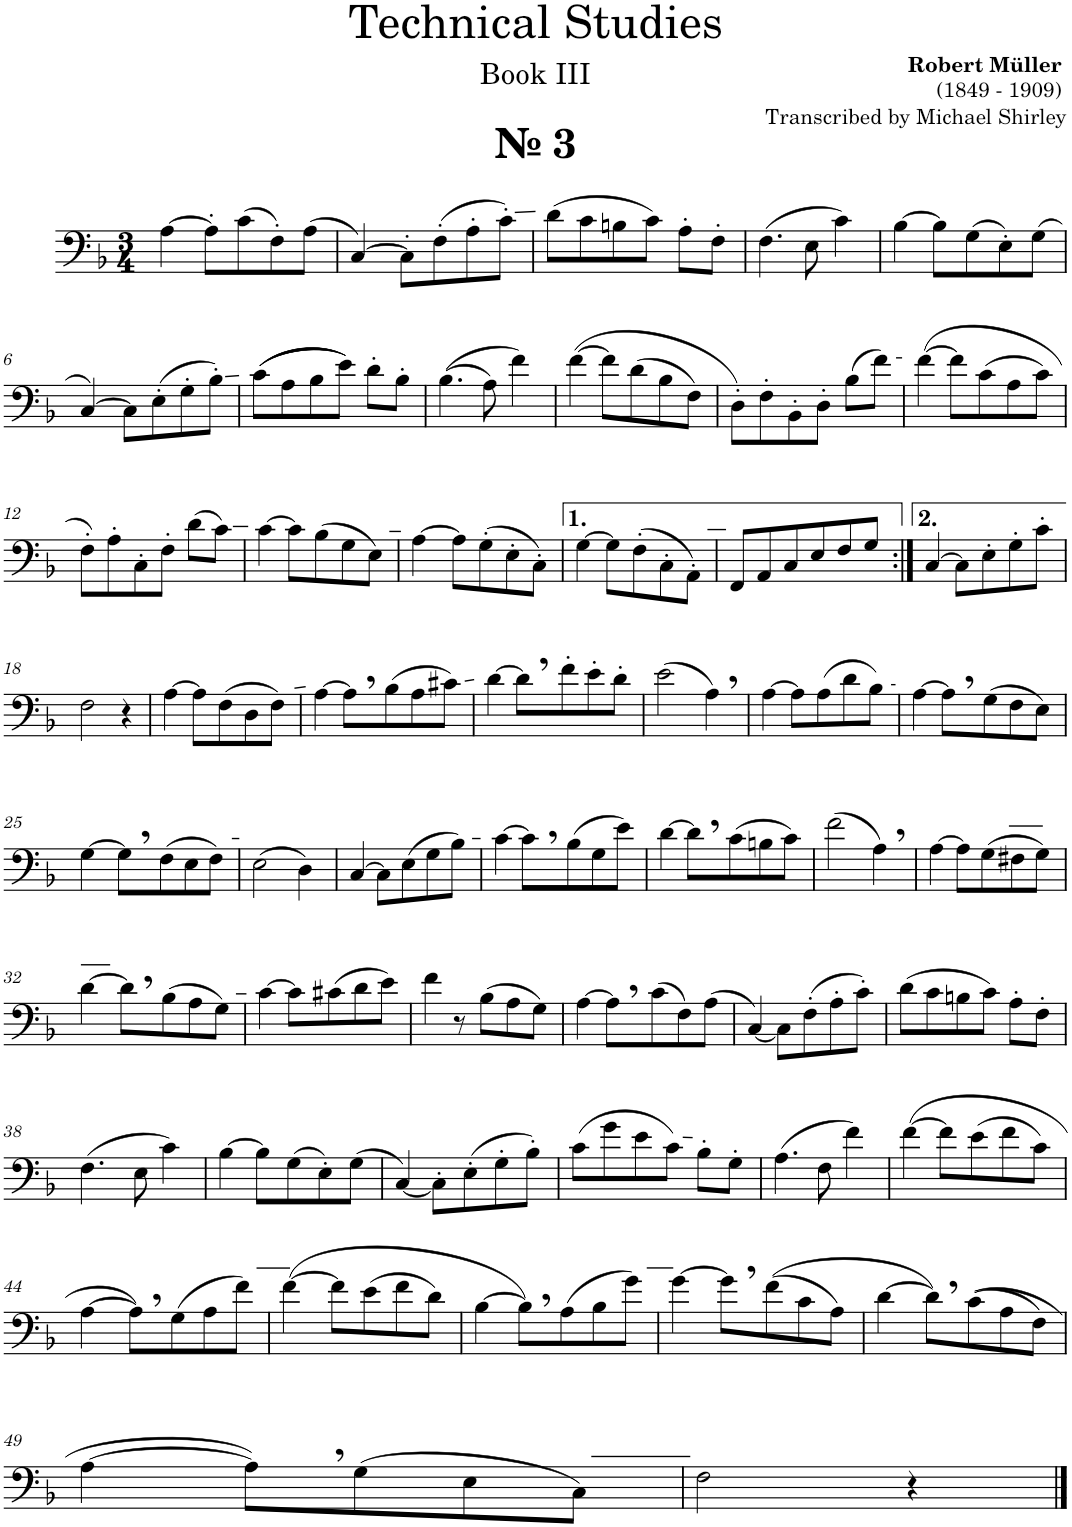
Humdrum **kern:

**kern
*part1
*staff1
*I"Trombone
*I'Tbn.
*clefF4
*k[b-]
*M3/4
=1
!LO:TX:a:B:t=№ 3
[4A\
8A'\L]
(8c\
8F'\)
(8A\J
=2
[4C/)
8C'\L]
(8F'\
8A'\
8c'\J)
=3
(8d\L
8c\
8Bn\
8c\J)
8A'\L
8F'\J
=4
(4.F\
8E\
4c\)
=5
[4B-\
8B-\L]
(8G\
8E'\)
(8G\J
!!LO:LB:g=z
=6
[4C/)
8C\L]
(8E'\
8G'\
8B-'\J)
=7
((8c\L
8A\
8B-\
8e\J))
8d'\L
8B-'\J
=8
((4.B-\
8A\)
4f\)
=9
([4f\
8f\L]
(8d\
8B-\
8F\J)
=10
8D'\L)
8F'\
8BB-'\
8D'\J
(8B-\L
8f\J)
=11
([4f\
8f\L]
(8c\
8A\
8c\J)
!!LO:LB:g=z
=12
8F'\L)
8A'\
8C'\
8F'\J
(8d\L
8c\J)
=13
[4c\
8c\L]
(8B-\
8G\
8E\J)
=14
[4A\
8A\L]
(8G'\
8E'\
8C'\J)
=15
[4G\
8G\L]
(8F'\
8C'\
8AA'\J)
=16
8FF/L
8AA/
8C/
8E/
8F/
8G/J
=17:|!
[4C/
8C\L]
8E'\
8G'\
8c'\J
!!LO:LB:g=z
=18
2F\
4r
=19
[4A\
8A\L]
(8F\
8D\
8F\J)
=20
[4A\
8A,\L]
(8B-\
8A\
8c#X\J)
=21
[4d\
8d,\L]
8f'\
8e'\
8d'\J
=22
(2e\
4A,\)
=23
[4A\
8A\L]
(8A\
8d\
8B-\J)
=24
[4A\
8A,\L]
(8G\
8F\
8E\J)
!!LO:LB:g=z
=25
[4G\
8G,\L]
(8F\
8E\
8F\J)
=26
(2E\
4D\)
=27
[4C/
8C\L]
(8E\
8G\
8B-\J)
=28
[4c\
8c,\L]
(8B-\
8G\
8e\J)
=29
[4d\
8d,\L]
(8c\
8Bn\
8c\J)
=30
(2f\
4A,\)
=31
[4A\
8A\L]
(8G\
8F#X\
8G\J)
!!LO:LB:g=z
=32
[4d\
8d,\L]
(8B-\
8A\
8G\J)
=33
[4c\
8c\L]
(8c#X\
8d\
8e\J)
=34
4f\
8r
(8B-\L
8A\
8G\J)
=35
[4A\
8A,\L]
(8c\
8F\)
(8A\J
=36
[<4C/)
8C\L]
(8F'\
8A'\
8c'\J)
=37
(8d\L
8c\
8Bn\
8c\J)
8A'\L
8F'\J
!!LO:LB:g=z
=38
(4.F\
8E\
4c\)
=39
[4B-\
8B-\L]
(8G\
8E'\)
(8G\J
=40
[<4C/)
8C'\L]
(8E'\
8G'\
8B-'\J)
=41
(8c\L
8g\
8e\
8c\J)
8B-'\L
8G'\J
=42
(4.A\
8F\
4f\)
=43
([4f\
8f\L]
(8e\
8f\
8c\J)
!!LO:LB:g=z
=44
[4A\
8A,\L])
(8G\
8A\
8f\J)
=45
([4f\
8f\L]
(8e\
8f\
8d\J)
=46
[4B-\
8B-,\L])
(8A\
8B-\
8g\J)
=47
[4g\
8g,\L]
((8f\
8c\
8A\J)
=48
[4d\
8d,\L])
((8c\
8A\
8F\J)
!!LO:LB:g=z
=49
[4A\
8A,\L])
(8G\
8E\
8C\J)
=50
2F\
4r
==
*-
